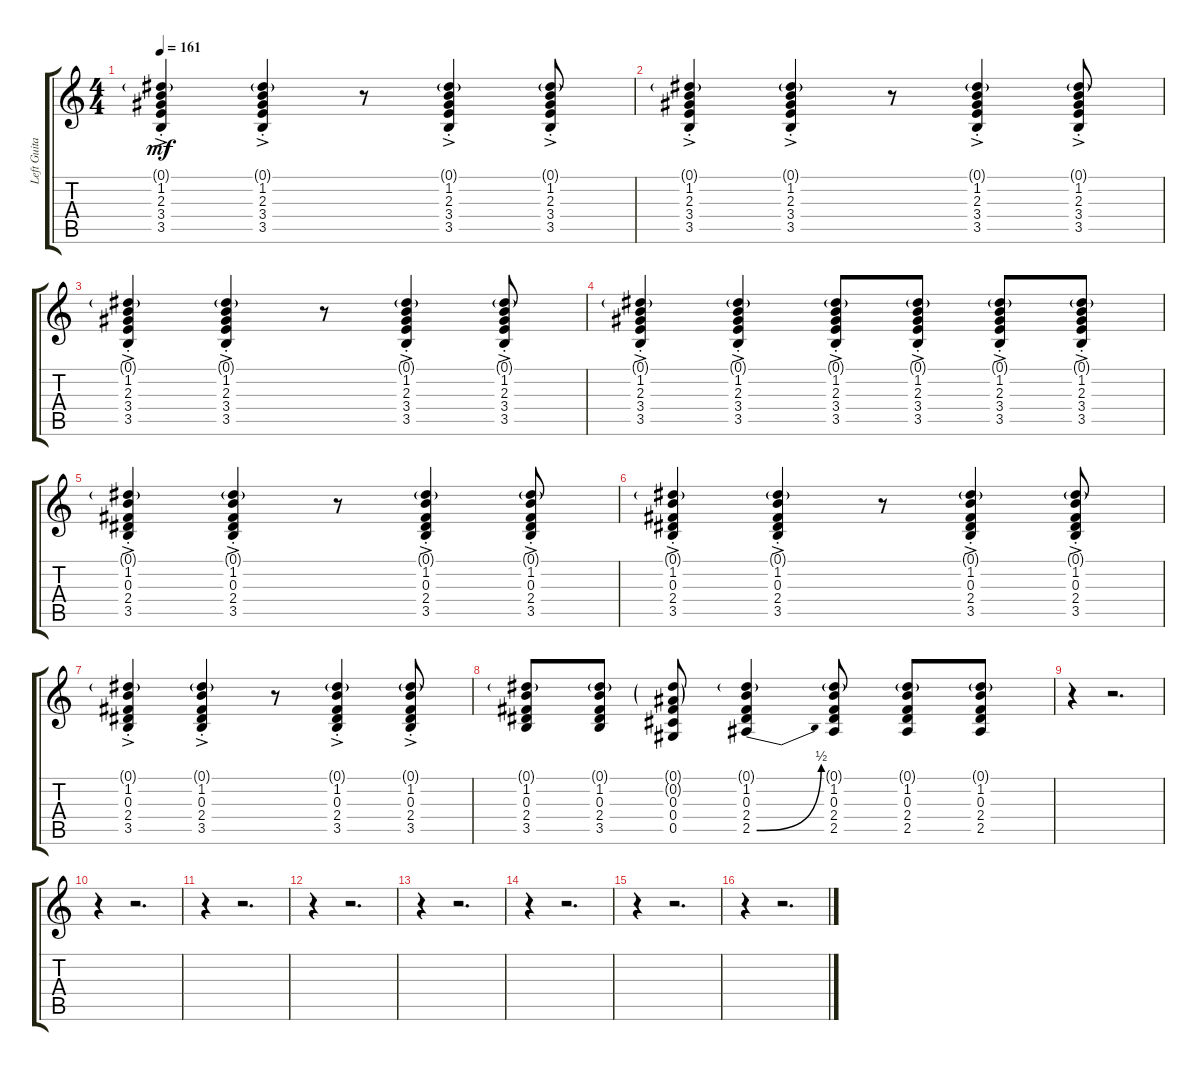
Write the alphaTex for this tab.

\track ("Left Guitar" "Left Guita") {instrument distortionguitar}
\staff {score tabs}
\tuning (Eb4 Bb3 Gb3 Db3 Ab2 Eb2) {hide}
\ts (4 4)
\tempo 161
\clef g2
\ks c
(0.1{g} 1.2 2.3 3.4 3.5{ac st}).4{dy mf} (0.1{g} 1.2 2.3 3.4 3.5{ac st}).4 r.8 (0.1{g} 1.2 2.3{ac st} 3.4 3.5{ac st}).4 (0.1{g} 1.2 2.3{ac st} 3.4 3.5{ac st}).8 |
(0.1{g} 1.2 2.3 3.4 3.5{ac st}).4 (0.1{g} 1.2 2.3 3.4 3.5{ac st}).4 r.8 (0.1{g} 1.2 2.3{ac st} 3.4 3.5{ac st}).4 (0.1{g} 1.2 2.3{ac st} 3.4 3.5{ac st}).8 |
(0.1{g} 1.2 2.3 3.4 3.5{ac st}).4 (0.1{g} 1.2 2.3 3.4 3.5{ac st}).4 r.8 (0.1{g} 1.2 2.3{ac st} 3.4 3.5{ac st}).4 (0.1{g} 1.2 2.3{ac st} 3.4 3.5{ac st}).8 |
(0.1{g} 1.2 2.3 3.4 3.5{ac st}).4 (0.1{g} 1.2 2.3 3.4 3.5{ac st}).4 (0.1{g} 1.2 2.3{ac st} 3.4 3.5{ac st}).8 (0.1{g} 1.2 2.3{ac st} 3.4 3.5{ac st}).8 (0.1{g} 1.2 2.3{ac st} 3.4 3.5{ac st}).8 (0.1{g} 1.2 2.3{ac st} 3.4 3.5{ac st}).8 |
(0.1{g} 1.2 0.3 2.4 3.5{ac st}).4 (0.1{g} 1.2 0.3 2.4 3.5{ac st}).4 r.8 (0.1{g} 1.2 0.3{ac st} 2.4 3.5{ac st}).4 (0.1{g} 1.2 0.3{ac st} 2.4 3.5{ac st}).8 |
(0.1{g} 1.2 0.3 2.4 3.5{ac st}).4 (0.1{g} 1.2 0.3 2.4 3.5{ac st}).4 r.8 (0.1{g} 1.2 0.3{ac st} 2.4 3.5{ac st}).4 (0.1{g} 1.2 0.3{ac st} 2.4 3.5{ac st}).8 |
(0.1{g} 1.2 0.3 2.4 3.5{ac st}).4 (0.1{g} 1.2 0.3 2.4 3.5{ac st}).4 r.8 (0.1{g} 1.2 0.3{ac st} 2.4 3.5{ac st}).4 (0.1{g} 1.2 0.3{ac st} 2.4 3.5{ac st}).8 |
(0.1{g} 1.2 0.3 2.4 3.5).8 (0.1{g} 1.2 0.3 2.4 3.5).8 (0.1{g} 0.2{g} 0.3 0.4 0.5).8 (0.1{g} 1.2 0.3 2.4 2.5{be (bend 0 0 60 2)}).4 (0.1{g} 1.2 0.3 2.4 2.5).8 (0.1{g} 1.2 0.3 2.4 2.5).8 (0.1{g} 1.2 0.3 2.4 2.5).8 |
r.4 r.2{d} |
r.4 r.2{d} |
r.4 r.2{d} |
r.4 r.2{d} |
r.4 r.2{d} |
r.4 r.2{d} |
r.4 r.2{d} |
r.4 r.2{d}
